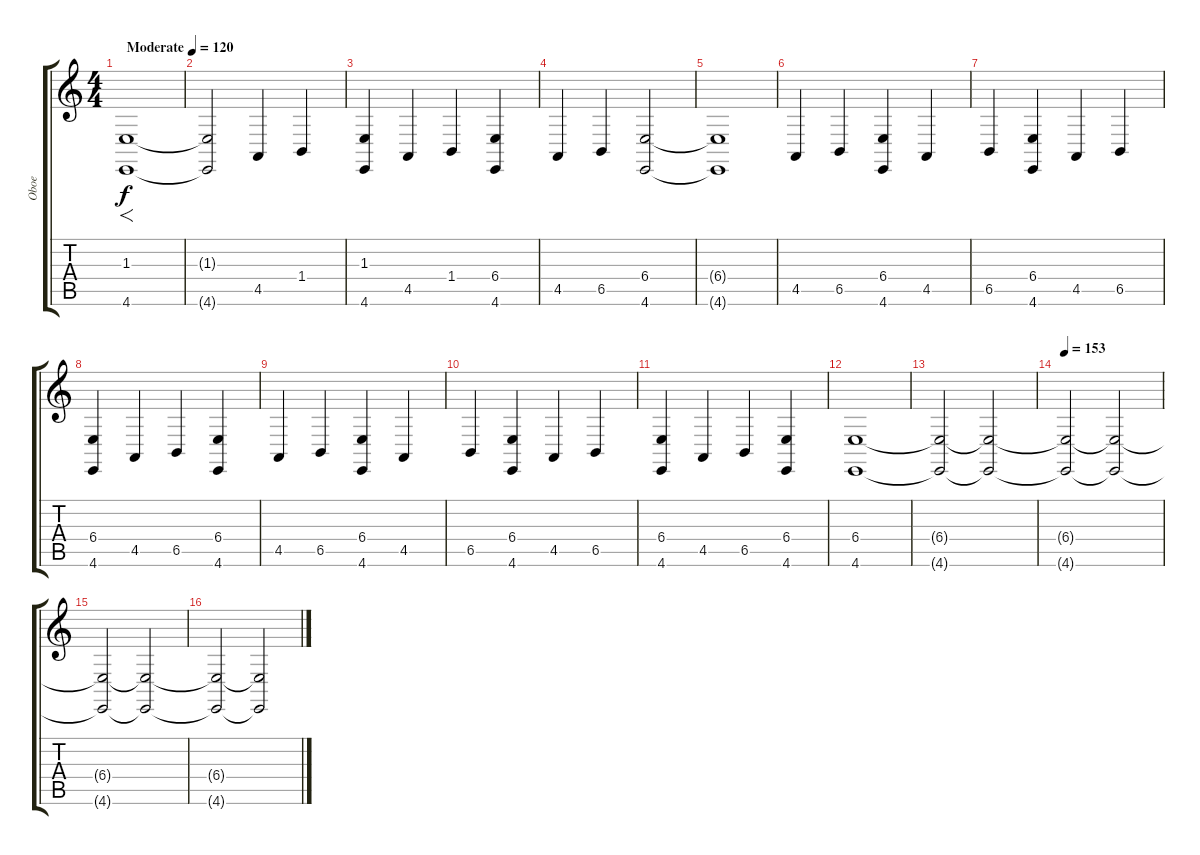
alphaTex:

\track ("Oboe" "Oboe") {instrument oboe}
\staff {score tabs}
\tuning (C4 G3 Eb3 Bb2 F2 C2) {hide}
\ts (4 4)
\tempo (120 "Moderate")
\clef g2
\ks c
(1.3 4.6).1{f dy f instrument oboe} |
(1.3{t} 4.6{t}).2 4.5.4 1.4.4 |
(1.3 4.6).4 4.5.4 1.4.4 (6.4 4.6).4 |
4.5.4 6.5.4 (6.4 4.6).2 |
(6.4{t} 4.6{t}).1 |
4.5.4 6.5.4 (6.4 4.6).4 4.5.4 |
6.5.4 (6.4 4.6).4 4.5.4 6.5.4 |
(6.4 4.6).4 4.5.4 6.5.4 (6.4 4.6).4 |
4.5.4 6.5.4 (6.4 4.6).4 4.5.4 |
6.5.4 (6.4 4.6).4 4.5.4 6.5.4 |
(6.4 4.6).4 4.5.4 6.5.4 (6.4 4.6).4 |
(6.4 4.6).1 |
(6.4{t} 4.6{t}).2{volume 10} (6.4{t} 4.6{t}).2{volume 9} |
\tempo 153
(6.4{t} 4.6{t}).2{volume 8} (6.4{t} 4.6{t}).2{volume 7} |
(6.4{t} 4.6{t}).2{volume 6} (6.4{t} 4.6{t}).2{volume 5} |
(6.4{t} 4.6{t}).2{volume 4} (6.4{t} 4.6{t}).2{volume 3}
